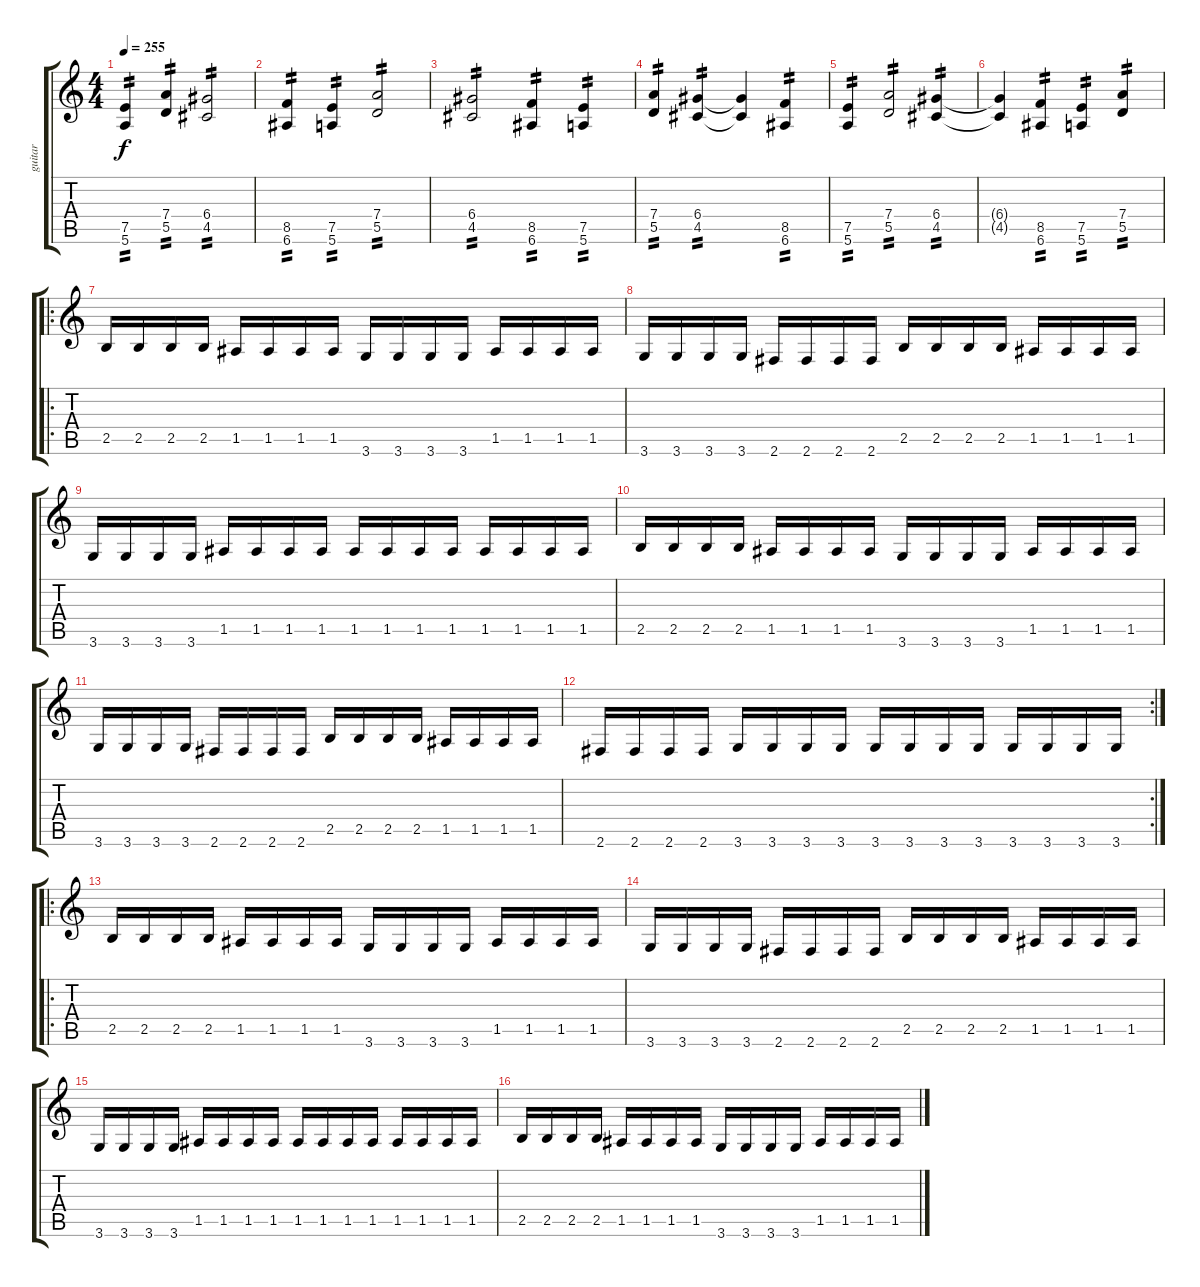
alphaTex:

\track ("guitar" "guitar") {instrument distortionguitar}
\staff {score tabs}
\tuning (E4 B3 G3 D3 A2 E2) {hide}
\ts (4 4)
\tempo 255
\clef g2
\ks c
(7.5 5.6).4{tp 2 dy f} (7.4 5.5).4{tp 2} (6.4 4.5).2{tp 2} |
(8.5 6.6).4{tp 2} (7.5 5.6).4{tp 2} (7.4 5.5).2{tp 2} |
(6.4 4.5).2{tp 2} (8.5 6.6).4{tp 2} (7.5 5.6).4{tp 2} |
(7.4 5.5).4{tp 2} (6.4 4.5).4{tp 2} (6.4{t} 4.5{t}).4 (8.5 6.6).4{tp 2} |
(7.5 5.6).4{tp 2} (7.4 5.5).2{tp 2} (6.4 4.5).4{tp 2} |
(6.4{t} 4.5{t}).4 (8.5 6.6).4{tp 2} (7.5 5.6).4{tp 2} (7.4 5.5).4{tp 2} |
\ro
2.5.16 2.5.16 2.5.16 2.5.16 1.5.16 1.5.16 1.5.16 1.5.16 3.6.16 3.6.16 3.6.16 3.6.16 1.5.16 1.5.16 1.5.16 1.5.16 |
3.6.16 3.6.16 3.6.16 3.6.16 2.6.16 2.6.16 2.6.16 2.6.16 2.5.16 2.5.16 2.5.16 2.5.16 1.5.16 1.5.16 1.5.16 1.5.16 |
3.6.16 3.6.16 3.6.16 3.6.16 1.5.16 1.5.16 1.5.16 1.5.16 1.5.16 1.5.16 1.5.16 1.5.16 1.5.16 1.5.16 1.5.16 1.5.16 |
2.5.16 2.5.16 2.5.16 2.5.16 1.5.16 1.5.16 1.5.16 1.5.16 3.6.16 3.6.16 3.6.16 3.6.16 1.5.16 1.5.16 1.5.16 1.5.16 |
3.6.16 3.6.16 3.6.16 3.6.16 2.6.16 2.6.16 2.6.16 2.6.16 2.5.16 2.5.16 2.5.16 2.5.16 1.5.16 1.5.16 1.5.16 1.5.16 |
\rc 2
2.6.16 2.6.16 2.6.16 2.6.16 3.6.16 3.6.16 3.6.16 3.6.16 3.6.16 3.6.16 3.6.16 3.6.16 3.6.16 3.6.16 3.6.16 3.6.16 |
\ro
2.5.16 2.5.16 2.5.16 2.5.16 1.5.16 1.5.16 1.5.16 1.5.16 3.6.16 3.6.16 3.6.16 3.6.16 1.5.16 1.5.16 1.5.16 1.5.16 |
3.6.16 3.6.16 3.6.16 3.6.16 2.6.16 2.6.16 2.6.16 2.6.16 2.5.16 2.5.16 2.5.16 2.5.16 1.5.16 1.5.16 1.5.16 1.5.16 |
3.6.16 3.6.16 3.6.16 3.6.16 1.5.16 1.5.16 1.5.16 1.5.16 1.5.16 1.5.16 1.5.16 1.5.16 1.5.16 1.5.16 1.5.16 1.5.16 |
2.5.16 2.5.16 2.5.16 2.5.16 1.5.16 1.5.16 1.5.16 1.5.16 3.6.16 3.6.16 3.6.16 3.6.16 1.5.16 1.5.16 1.5.16 1.5.16
